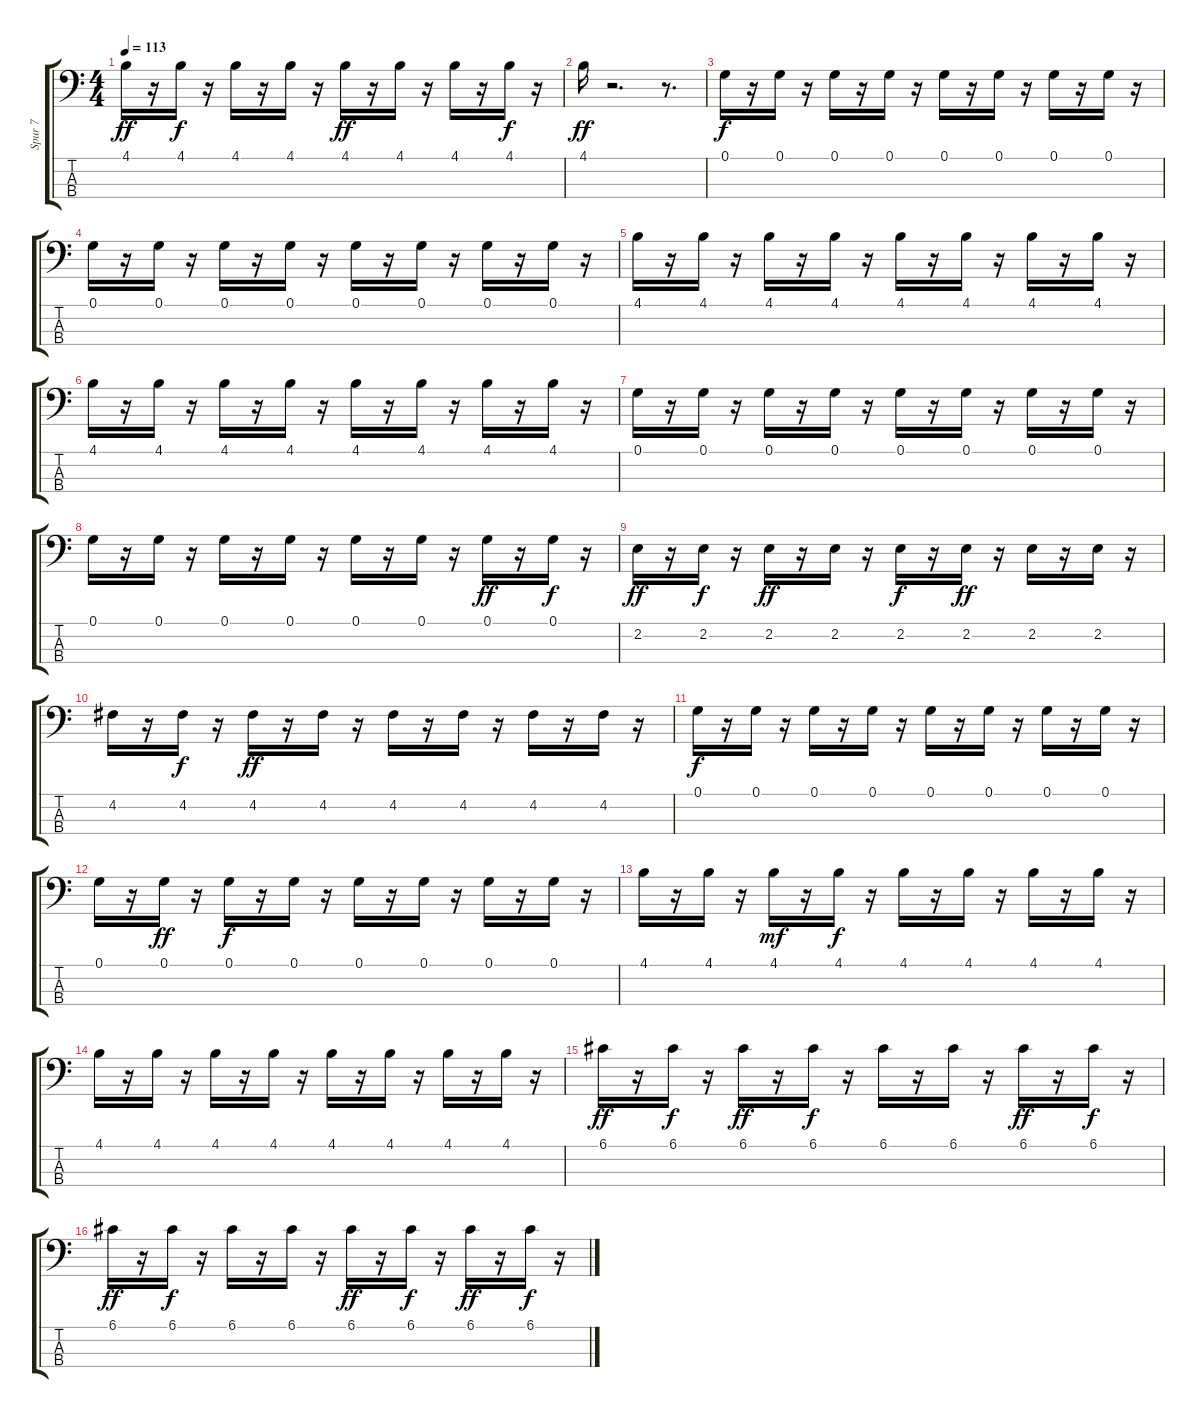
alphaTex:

\track ("Spur 7" "Spur 7") {instrument electricbasspick}
\staff {score tabs}
\tuning (G2 D2 A1 E1) {hide}
\ts (4 4)
\tempo 113
\clef f4
\ks c
4.1.16{dy ff} r.16 4.1.16{dy f} r.16 4.1.16 r.16 4.1.16 r.16 4.1.16{dy ff} r.16 4.1.16 r.16 4.1.16 r.16 4.1.16{dy f} r.16 |
4.1.16{dy ff} r.2{d} r.8{d} |
0.1.16{dy f} r.16 0.1.16 r.16 0.1.16 r.16 0.1.16{volume 11} r.16 0.1.16 r.16 0.1.16 r.16 0.1.16{volume 11} r.16 0.1.16{volume 12} r.16 |
0.1.16 r.16 0.1.16{volume 12} r.16 0.1.16{volume 12} r.16 0.1.16 r.16 0.1.16 r.16 0.1.16 r.16 0.1.16 r.16 0.1.16 r.16 |
4.1.16 r.16 4.1.16 r.16 4.1.16 r.16 4.1.16 r.16 4.1.16 r.16 4.1.16 r.16 4.1.16 r.16 4.1.16 r.16 |
4.1.16 r.16 4.1.16 r.16 4.1.16 r.16 4.1.16 r.16 4.1.16 r.16 4.1.16 r.16 4.1.16 r.16 4.1.16 r.16 |
0.1.16 r.16 0.1.16 r.16 0.1.16 r.16 0.1.16 r.16 0.1.16 r.16 0.1.16{volume 12} r.16 0.1.16 r.16 0.1.16 r.16 |
0.1.16 r.16 0.1.16 r.16 0.1.16 r.16 0.1.16 r.16 0.1.16 r.16 0.1.16 r.16 0.1.16{dy ff} r.16 0.1.16{dy f} r.16 |
2.2.16{dy ff} r.16 2.2.16{dy f} r.16 2.2.16{dy ff} r.16 2.2.16 r.16 2.2.16{dy f} r.16 2.2.16{dy ff} r.16 2.2.16 r.16 2.2.16 r.16 |
4.2.16 r.16 4.2.16{dy f} r.16 4.2.16{dy ff} r.16 4.2.16 r.16 4.2.16 r.16 4.2.16 r.16 4.2.16 r.16 4.2.16 r.16 |
0.1.16{dy f} r.16 0.1.16 r.16 0.1.16 r.16 0.1.16 r.16 0.1.16 r.16 0.1.16 r.16 0.1.16 r.16 0.1.16 r.16 |
0.1.16 r.16 0.1.16{dy ff} r.16 0.1.16{dy f} r.16 0.1.16 r.16 0.1.16 r.16 0.1.16 r.16 0.1.16 r.16 0.1.16 r.16 |
4.1.16 r.16 4.1.16 r.16 4.1.16{dy mf} r.16 4.1.16{dy f} r.16 4.1.16 r.16 4.1.16 r.16 4.1.16 r.16 4.1.16 r.16 |
4.1.16 r.16 4.1.16 r.16 4.1.16 r.16 4.1.16 r.16 4.1.16 r.16 4.1.16 r.16 4.1.16 r.16 4.1.16 r.16 |
6.1.16{dy ff} r.16 6.1.16{dy f} r.16 6.1.16{dy ff} r.16 6.1.16{dy f} r.16 6.1.16 r.16 6.1.16 r.16 6.1.16{dy ff} r.16 6.1.16{dy f} r.16 |
6.1.16{dy ff} r.16 6.1.16{dy f} r.16 6.1.16 r.16 6.1.16 r.16 6.1.16{dy ff} r.16 6.1.16{dy f} r.16 6.1.16{dy ff} r.16 6.1.16{dy f} r.16
